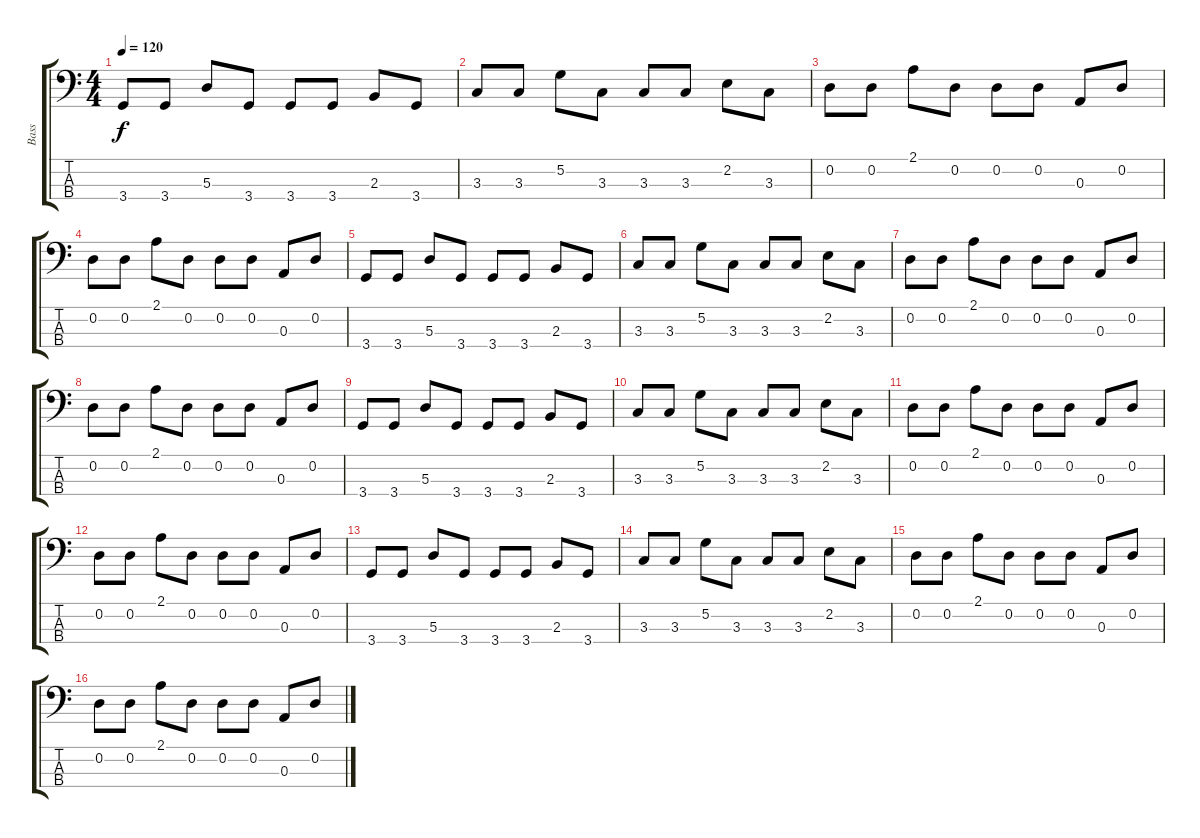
\track ("Bass" "Bass") {instrument electricbassfinger}
\staff {score tabs}
\tuning (G2 D2 A1 E1) {hide}
\ts (4 4)
\tempo 120
\clef f4
\ks c
3.4.8{dy f} 3.4.8 5.3.8 3.4.8 3.4.8 3.4.8 2.3.8 3.4.8 |
3.3.8 3.3.8 5.2.8 3.3.8 3.3.8 3.3.8 2.2.8 3.3.8 |
0.2.8 0.2.8 2.1.8 0.2.8 0.2.8 0.2.8 0.3.8 0.2.8 |
0.2.8 0.2.8 2.1.8 0.2.8 0.2.8 0.2.8 0.3.8 0.2.8 |
3.4.8 3.4.8 5.3.8 3.4.8 3.4.8 3.4.8 2.3.8 3.4.8 |
3.3.8 3.3.8 5.2.8 3.3.8 3.3.8 3.3.8 2.2.8 3.3.8 |
0.2.8 0.2.8 2.1.8 0.2.8 0.2.8 0.2.8 0.3.8 0.2.8 |
0.2.8 0.2.8 2.1.8 0.2.8 0.2.8 0.2.8 0.3.8 0.2.8 |
3.4.8 3.4.8 5.3.8 3.4.8 3.4.8 3.4.8 2.3.8 3.4.8 |
3.3.8 3.3.8 5.2.8 3.3.8 3.3.8 3.3.8 2.2.8 3.3.8 |
0.2.8 0.2.8 2.1.8 0.2.8 0.2.8 0.2.8 0.3.8 0.2.8 |
0.2.8 0.2.8 2.1.8 0.2.8 0.2.8 0.2.8 0.3.8 0.2.8 |
3.4.8 3.4.8 5.3.8 3.4.8 3.4.8 3.4.8 2.3.8 3.4.8 |
3.3.8 3.3.8 5.2.8 3.3.8 3.3.8 3.3.8 2.2.8 3.3.8 |
0.2.8 0.2.8 2.1.8 0.2.8 0.2.8 0.2.8 0.3.8 0.2.8 |
0.2.8 0.2.8 2.1.8 0.2.8 0.2.8 0.2.8 0.3.8 0.2.8
